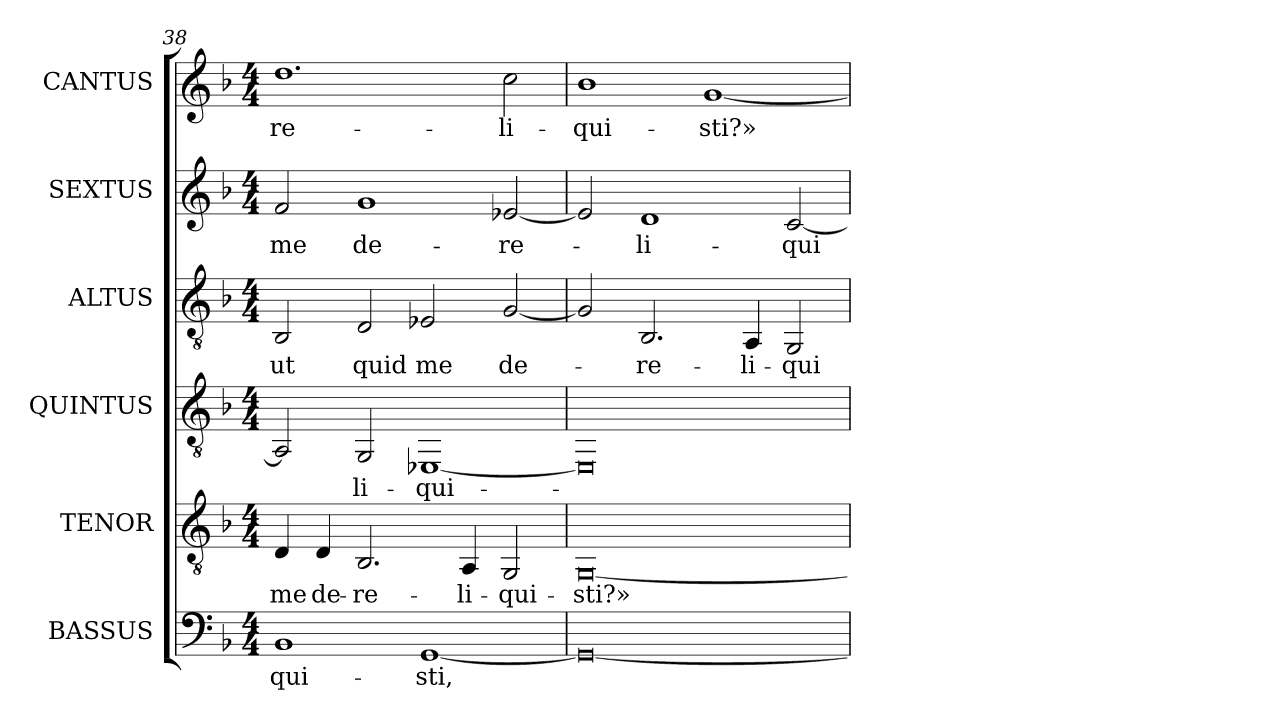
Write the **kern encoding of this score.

**kern	**text	**kern	**text	**kern	**text	**kern	**text	**kern	**text	**kern	**text
*part6	*part6	*part5	*part5	*part4	*part4	*part3	*part3	*part2	*part2	*part1	*part1
*staff6	*staff6	*staff5	*staff5	*staff4	*staff4	*staff3	*staff3	*staff2	*staff2	*staff1	*staff1
*I"BASSUS	*	*I"TENOR	*	*I"QUINTUS	*	*I"ALTUS	*	*I"SEXTUS	*	*I"CANTUS	*
*I'B.	*	*I'T.	*	*I'Q.	*	*I'A.	*	*I'S.	*	*I'C.	*
*clefF4	*	*clefGv2	*	*clefGv2	*	*clefGv2	*	*clefG2	*	*clefG2	*
*k[b-]	*	*k[b-]	*	*k[b-]	*	*k[b-]	*	*k[b-]	*	*k[b-]	*
*d:	*	*d:	*	*d:	*	*d:	*	*d:	*	*d:	*
*M4/4	*	*M4/4	*	*M4/4	*	*M4/4	*	*M4/4	*	*M4/4	*
=38	=38	=38	=38	=38	=38	=38	=38	=38	=38	=38	=38
!	!LO:LY:b:color=#000000	!	!	!	!	!	!	!	!	!	!
!	!	!	!LO:LY:b:color=#000000	!	!	!	!	!	!	!	!
!	!	!	!	!	!	!	!LO:LY:b:color=#000000	!	!	!	!
!	!	!	!	!	!	!	!	!	!LO:LY:b:color=#000000	!	!
!	!	!	!	!	!	!	!	!	!	!	!LO:LY:b:color=#000000
1BB-i	qui-	4Di/	me	2AAi/]	.	2BB-i/	ut	2fi/	me	1.ddi	-re-
!	!	!	!LO:LY:b:color=#000000	!	!	!	!	!	!	!	!
.	.	4Di/	de-	.	.	.	.	.	.	.	.
!	!	!	!LO:LY:b:color=#000000	!	!	!	!	!	!	!	!
!	!	!	!	!	!LO:LY:b:color=#000000	!	!	!	!	!	!
!	!	!	!	!	!	!	!LO:LY:b:color=#000000	!	!	!	!
!	!	!	!	!	!	!	!	!	!LO:LY:b:color=#000000	!	!
.	.	2.BB-i/	-re-	2GGi/	-li-	2Di/	quid	1gi	de-	.	.
!	!LO:LY:b:color=#000000	!	!	!	!	!	!	!	!	!	!
!	!	!	!	!	!LO:LY:b:color=#000000	!	!	!	!	!	!
!	!	!	!	!	!	!	!LO:LY:b:color=#000000	!	!	!	!
[<1GGi	-sti,	.	.	[<1EE-Xi	-qui-	2E-Xi/	me	.	.	.	.
!	!	!	!LO:LY:b:color=#000000	!	!	!	!	!	!	!	!
.	.	4AAi/	-li-	.	.	.	.	.	.	.	.
!	!	!	!LO:LY:b:color=#000000	!	!	!	!	!	!	!	!
!	!	!	!	!	!	!	!LO:LY:b:color=#000000	!	!	!	!
!	!	!	!	!	!	!	!	!	!LO:LY:b:color=#000000	!	!
!	!	!	!	!	!	!	!	!	!	!	!LO:LY:b:color=#000000
.	.	2GGi/	-qui-	.	.	[<2Gi/	de-	[<2e-Xi/	-re-	2cci\	-li-
=39	=39	=39	=39	=39	=39	=39	=39	=39	=39	=39	=39
!	!	!	!LO:LY:b:color=#000000	!	!	!	!	!	!	!	!
!	!	!	!	!	!	!	!	!	!	!	!LO:LY:b:color=#000000
0GGi_<	.	[<0GGi	-sti?»	0EE-i]	.	2Gi/]	.	2e-i/]	.	1b-i	-qui-
!	!	!	!	!	!	!	!LO:LY:b:color=#000000	!	!	!	!
!	!	!	!	!	!	!	!	!	!LO:LY:b:color=#000000	!	!
.	.	.	.	.	.	2.BB-i/	-re-	1di	-li-	.	.
!	!	!	!	!	!	!	!	!	!	!	!LO:LY:b:color=#000000
.	.	.	.	.	.	.	.	.	.	[<1gi	-sti?»
!	!	!	!	!	!	!	!LO:LY:b:color=#000000	!	!	!	!
.	.	.	.	.	.	4AAi/	-li-	.	.	.	.
!	!	!	!	!	!	!	!LO:LY:b:color=#000000	!	!	!	!
!	!	!	!	!	!	!	!	!	!LO:LY:b:color=#000000	!	!
.	.	.	.	.	.	2GGi/	-qui-	[<2ci/	-qui-	.	.
=	=	=	=	=	=	=	=	=	=	=	=
*-	*-	*-	*-	*-	*-	*-	*-	*-	*-	*-	*-
